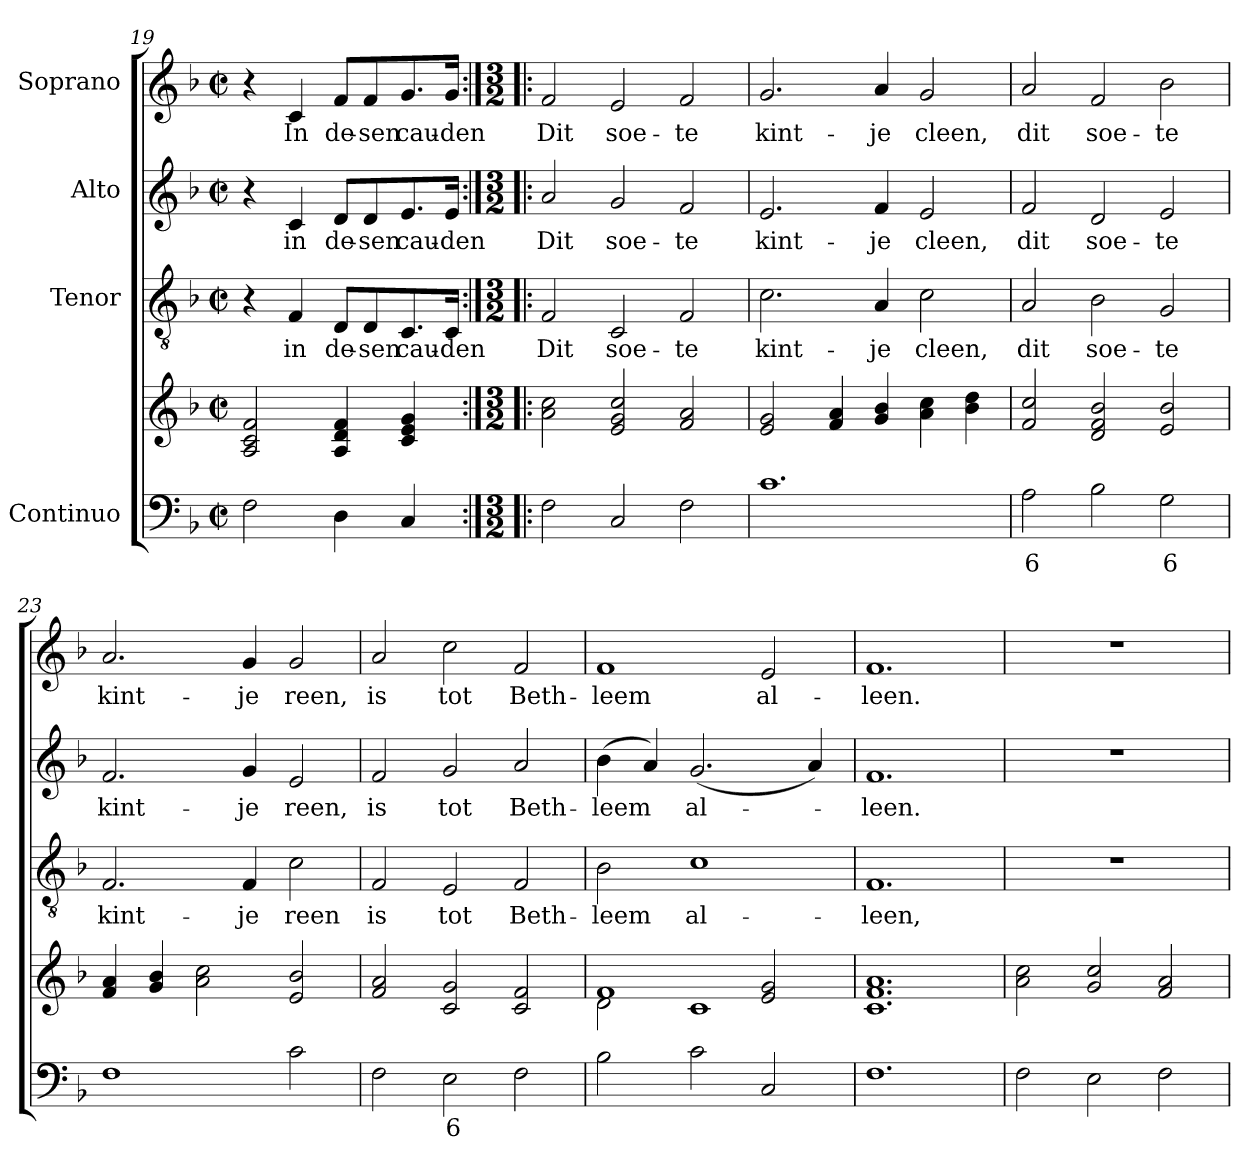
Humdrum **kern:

**kern	**text	**kern	**kern	**text	**kern	**text	**kern	**text
*part4	*part4	*part4	*part3	*part3	*part2	*part2	*part1	*part1
*staff5	*staff5	*staff4	*staff3	*staff3	*staff2	*staff2	*staff1	*staff1
*I"Continuo	*	*	*I"Tenor	*	*I"Alto	*	*I"Soprano	*
*clefF4	*	*clefG2	*clefGv2	*	*clefG2	*	*clefG2	*
*k[b-]	*	*k[b-]	*k[b-]	*	*k[b-]	*	*k[b-]	*
*F:	*	*F:	*F:	*	*F:	*	*F:	*
*M2/2	*	*M2/2	*M2/2	*	*M2/2	*	*M2/2	*
*met(c|)	*	*met(c|)	*met(c|)	*	*met(c|)	*	*met(c|)	*
=19	=19	=19	=19	=19	=19	=19	=19	=19
2F\	.	2A/ 2c/ 2f/	4r	.	4r	.	4r	.
.	.	.	4F/	in	4c/	in	4c/	In
4D\	.	4A/ 4d/ 4f/	8D/L	de-	8d/L	de-	8f/L	de-
.	.	.	8D/	-sen	8d/	-sen	8f/	-sen
4C/	.	4c/ 4e/ 4g/	8.C/	cau-	8.e/	cau-	8.g/	cau-
.	.	.	16C/Jk	-den	16e/Jk	-den	16g/Jk	-den
!!LO:PB:g=z
=20:|!|:	=20:|!|:	=20:|!|:	=20:|!|:	=20:|!|:	=20:|!|:	=20:|!|:	=20:|!|:	=20:|!|:
*M3/2	*	*M3/2	*M3/2	*	*M3/2	*	*M3/2	*
2F\	.	2a\ 2cc\	2F/	Dit	2a/	Dit	2f/	Dit
2C/	.	2e/ 2g/ 2cc/	2C/	soe-	2g/	soe-	2e/	soe-
2F\	.	2f/ 2a/	2F/	-te	2f/	-te	2f/	-te
=21	=21	=21	=21	=21	=21	=21	=21	=21
1.c	.	2e/ 2g/	2.c\	kint-	2.e/	kint-	2.g/	kint-
.	.	4f/ 4a/	.	.	.	.	.	.
.	.	4g/ 4b-/	4A/	-je	4f/	-je	4a/	-je
.	.	4a\ 4cc\	2c\	cleen,	2e/	cleen,	2g/	cleen,
.	.	4b-\ 4dd\	.	.	.	.	.	.
=22	=22	=22	=22	=22	=22	=22	=22	=22
2A\	6	2f/ 2cc/	2A/	dit	2f/	dit	2a/	dit
2B-\	.	2d/ 2f/ 2b-/	2B-\	soe-	2d/	soe-	2f/	soe-
2G\	6	2e/ 2b-/	2G/	-te	2e/	-te	2b-\	-te
=23	=23	=23	=23	=23	=23	=23	=23	=23
1F	.	4f/ 4a/	2.F/	kint-	2.f/	kint-	2.a/	kint-
.	.	4g/ 4b-/	.	.	.	.	.	.
.	.	2a\ 2cc\	.	.	.	.	.	.
.	.	.	4F/	-je	4g/	-je	4g/	-je
2c\	.	2e/ 2b-/	2c\	reen	2e/	reen,	2g/	reen,
=24	=24	=24	=24	=24	=24	=24	=24	=24
2F\	.	2f/ 2a/	2F/	is	2f/	is	2a/	is
2E\	6	2c/ 2g/	2E/	tot	2g/	tot	2cc\	tot
2F\	.	2c/ 2f/	2F/	Beth-	2a/	Beth-	2f/	Beth-
=25	=25	=25	=25	=25	=25	=25	=25	=25
*	*	*^	*	*	*	*	*	*
2B-\	.	1f	2d\	2B-\	-leem	(4b-\	-leem	1f	-leem
.	.	.	.	.	.	4a/)	.	.	.
2c\	.	.	1c	1c	al-	(2.g/	al-	.	.
2C/	.	2e/ 2g/	.	.	.	.	.	2e/	al-
.	.	.	.	.	.	4a/)	.	.	.
*	*	*v	*v	*	*	*	*	*	*
=26	=26	=26	=26	=26	=26	=26	=26	=26
1.F	.	1.c 1.f 1.a	1.F	-leen,	1.f	-leen.	1.f	-leen.
!!LO:LB:g=z
=27	=27	=27	=27	=27	=27	=27	=27	=27
2F\	.	2a\ 2cc\	1.r	.	1.r	.	1.r	.
2E\	.	2g/ 2cc/	.	.	.	.	.	.
2F\	.	2f/ 2a/	.	.	.	.	.	.
=	=	=	=	=	=	=	=	=
*-	*-	*-	*-	*-	*-	*-	*-	*-
